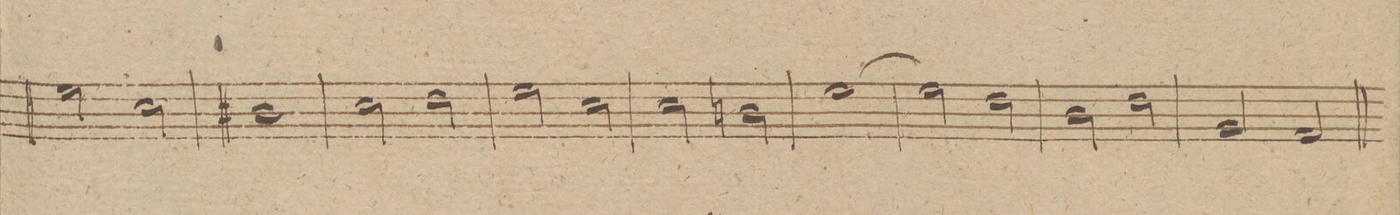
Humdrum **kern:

**kern	**dynam
*I"Fagotto 1mo	*
*clefF4	*
*k[f#]	*
*met(c|)	*
*M2/2	*
2G\	.
2E\	.
=259	=259
1D#X\	.
=260	=260
2E\	.
2F#\	.
=261	=261
2G\	.
2E\	.
=262	=262
2E\	.
2Dn\	.
=263	=263
[1G\	.
=264	=264
2G\]	.
2F#\	.
=265	=265
2D\	.
2F#\	.
=266	=266
2BB/	.
2AA/	.
=267	=267
*-	*-
